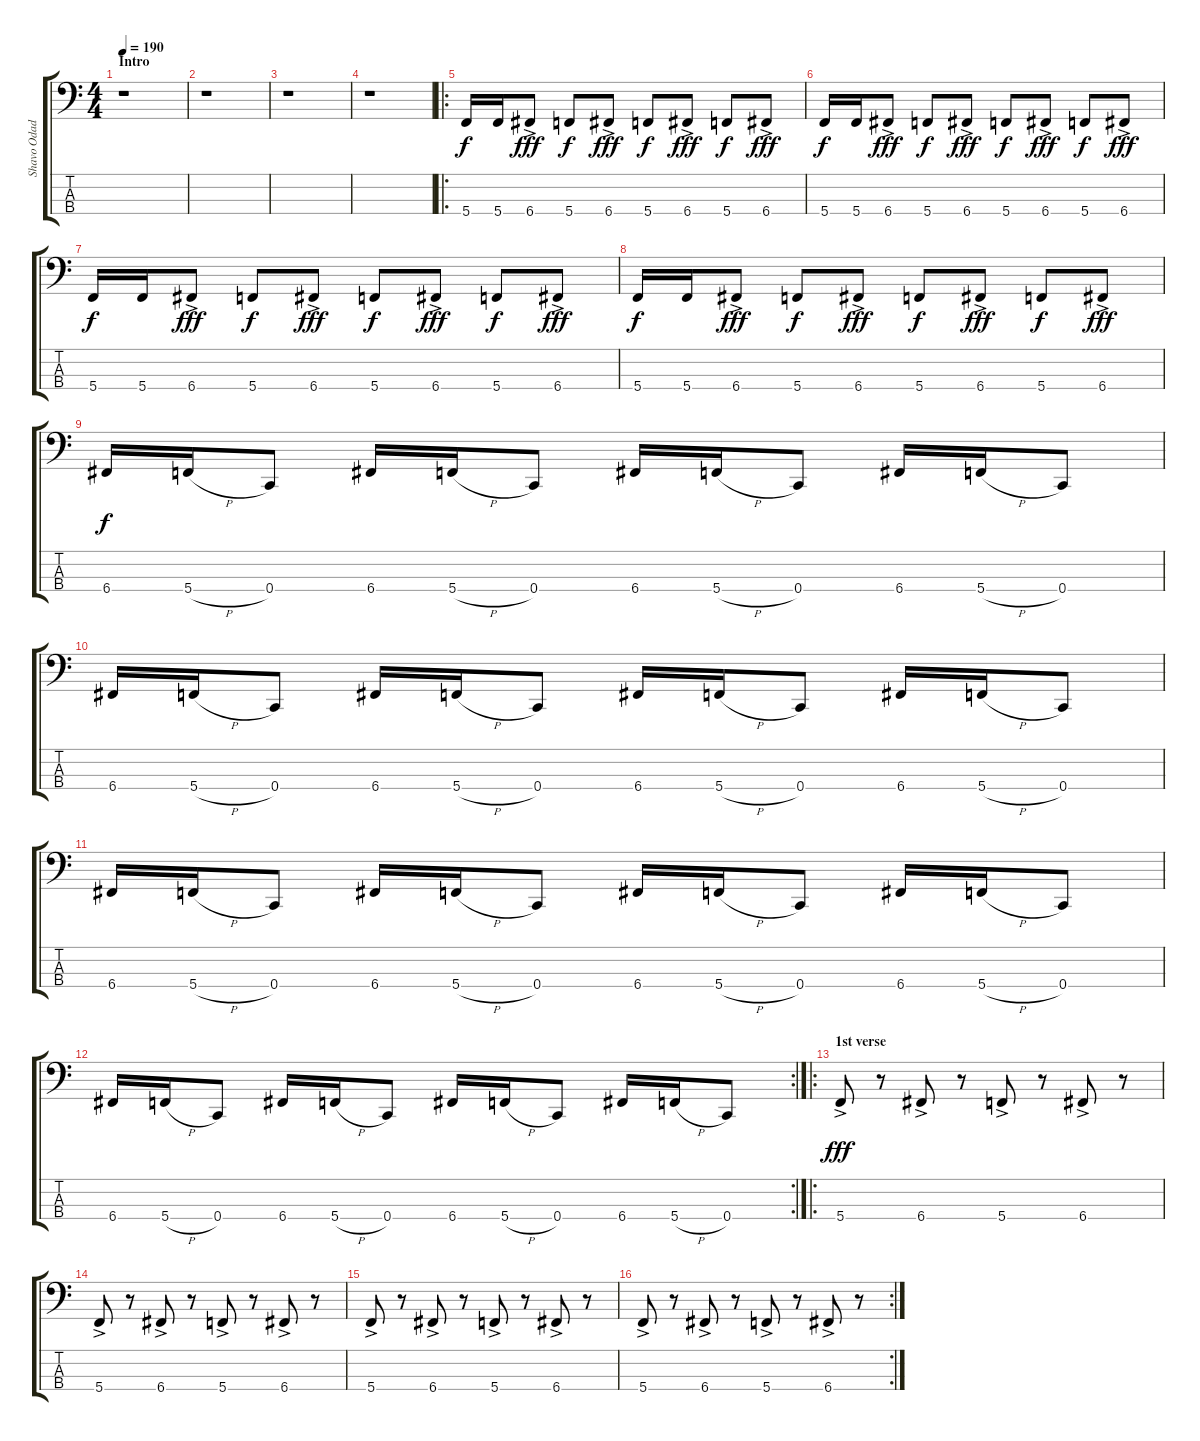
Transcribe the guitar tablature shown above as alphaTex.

\track ("Shavo Odadjian" "Shavo Odad") {instrument electricbasspick}
\staff {score tabs}
\tuning (F2 C2 G1 C1) {hide}
\ts (4 4)
\section ("" "Intro")
\tempo 190
\clef f4
\ks c
r.1{dy f instrument electricbasspick} |
r.1 |
r.1 |
r.1 |
\ro
5.4.16 5.4.16 6.4{ac}.8{dy fff} 5.4.8{dy f} 6.4{ac}.8{dy fff} 5.4.8{dy f} 6.4{ac}.8{dy fff} 5.4.8{dy f} 6.4{ac}.8{dy fff} |
5.4.16{dy f} 5.4.16 6.4{ac}.8{dy fff} 5.4.8{dy f} 6.4{ac}.8{dy fff} 5.4.8{dy f} 6.4{ac}.8{dy fff} 5.4.8{dy f} 6.4{ac}.8{dy fff} |
5.4.16{dy f} 5.4.16 6.4{ac}.8{dy fff} 5.4.8{dy f} 6.4{ac}.8{dy fff} 5.4.8{dy f} 6.4{ac}.8{dy fff} 5.4.8{dy f} 6.4{ac}.8{dy fff} |
5.4.16{dy f} 5.4.16 6.4{ac}.8{dy fff} 5.4.8{dy f} 6.4{ac}.8{dy fff} 5.4.8{dy f} 6.4{ac}.8{dy fff} 5.4.8{dy f} 6.4{ac}.8{dy fff} |
6.4.16{dy f} 5.4{h}.16 0.4.8 6.4.16 5.4{h}.16 0.4.8 6.4.16 5.4{h}.16 0.4.8 6.4.16 5.4{h}.16 0.4.8 |
6.4.16 5.4{h}.16 0.4.8 6.4.16 5.4{h}.16 0.4.8 6.4.16 5.4{h}.16 0.4.8 6.4.16 5.4{h}.16 0.4.8 |
6.4.16 5.4{h}.16 0.4.8 6.4.16 5.4{h}.16 0.4.8 6.4.16 5.4{h}.16 0.4.8 6.4.16 5.4{h}.16 0.4.8 |
\rc 2
6.4.16 5.4{h}.16 0.4.8 6.4.16 5.4{h}.16 0.4.8 6.4.16 5.4{h}.16 0.4.8 6.4.16 5.4{h}.16 0.4.8 |
\ro
\section ("" "1st verse")
5.4{ac}.8{dy fff} r.8 6.4{ac}.8 r.8 5.4{ac}.8 r.8 6.4{ac}.8 r.8 |
5.4{ac}.8 r.8 6.4{ac}.8 r.8 5.4{ac}.8 r.8 6.4{ac}.8 r.8 |
5.4{ac}.8 r.8 6.4{ac}.8 r.8 5.4{ac}.8 r.8 6.4{ac}.8 r.8 |
\rc 2
5.4{ac}.8 r.8 6.4{ac}.8 r.8 5.4{ac}.8 r.8 6.4{ac}.8 r.8
